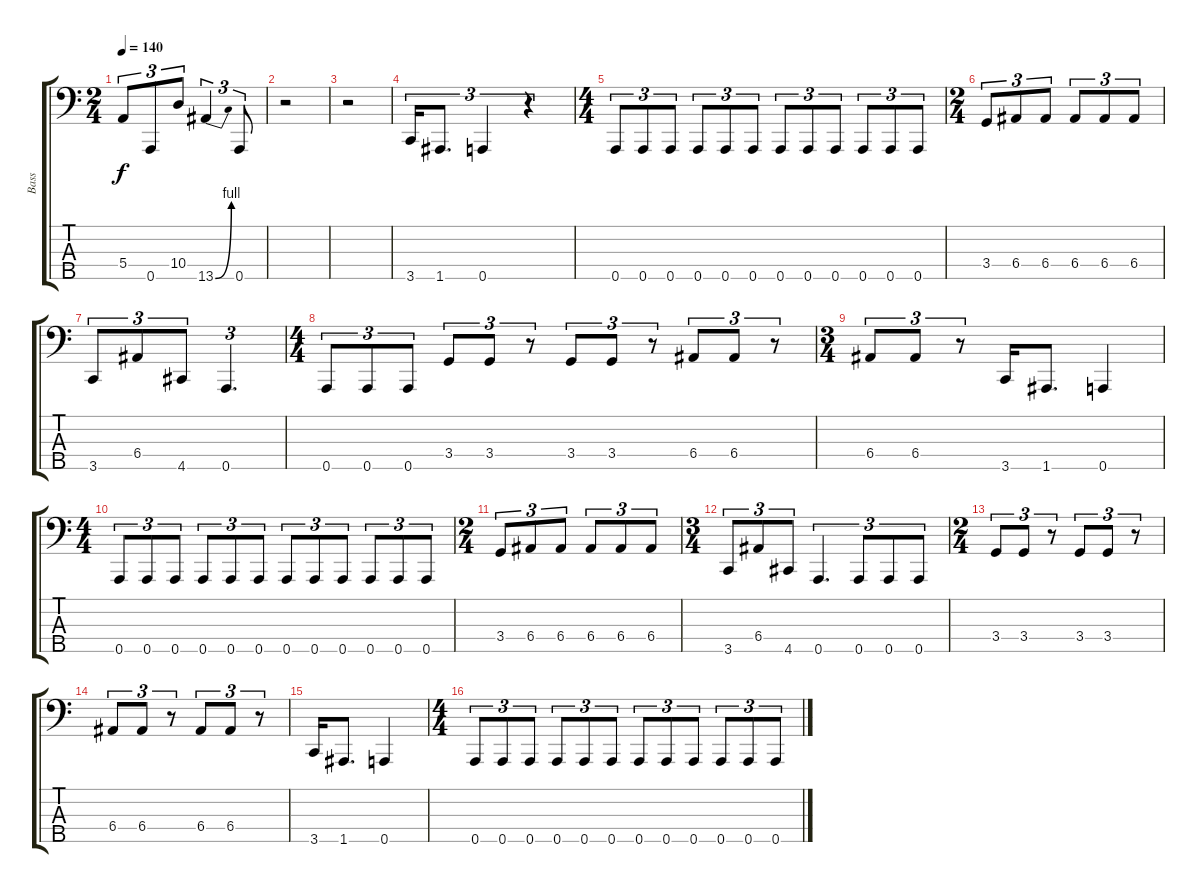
\track ("Bass" "Bass") {instrument electricbassfinger}
\staff {score tabs}
\tuning (Gb2 D2 A1 E1 A0) {hide}
\ts (2 4)
\tempo 140
\clef f4
\ks c
5.4.8{tu (3 2) dy f} 0.5.8{tu (3 2)} 10.4.8{tu (3 2)} 13.5{be (bend 0 0 60 4)}.4{tu (3 2)} 0.5.8{tu (3 2)} |
r.2 |
r.2 |
3.5.16{tu (3 2)} 1.5.8{d tu (3 2)} 0.5.4{tu (3 2)} r.4{tu (3 2)} |
\ts (4 4)
0.5.8{tu (3 2)} 0.5.8{tu (3 2)} 0.5.8{tu (3 2)} 0.5.8{tu (3 2)} 0.5.8{tu (3 2)} 0.5.8{tu (3 2)} 0.5.8{tu (3 2)} 0.5.8{tu (3 2)} 0.5.8{tu (3 2)} 0.5.8{tu (3 2)} 0.5.8{tu (3 2)} 0.5.8{tu (3 2)} |
\ts (2 4)
3.4.8{tu (3 2)} 6.4.8{tu (3 2)} 6.4.8{tu (3 2)} 6.4.8{tu (3 2)} 6.4.8{tu (3 2)} 6.4.8{tu (3 2)} |
3.5.8{tu (3 2)} 6.4.8{tu (3 2)} 4.5.8{tu (3 2)} 0.5.4{d tu (3 2)} |
\ts (4 4)
0.5.8{tu (3 2)} 0.5.8{tu (3 2)} 0.5.8{tu (3 2)} 3.4.8{tu (3 2)} 3.4.8{tu (3 2)} r.8{tu (3 2)} 3.4.8{tu (3 2)} 3.4.8{tu (3 2)} r.8{tu (3 2)} 6.4.8{tu (3 2)} 6.4.8{tu (3 2)} r.8{tu (3 2)} |
\ts (3 4)
6.4.8{tu (3 2)} 6.4.8{tu (3 2)} r.8{tu (3 2)} 3.5.16 1.5.8{d} 0.5.4 |
\ts (4 4)
0.5.8{tu (3 2)} 0.5.8{tu (3 2)} 0.5.8{tu (3 2)} 0.5.8{tu (3 2)} 0.5.8{tu (3 2)} 0.5.8{tu (3 2)} 0.5.8{tu (3 2)} 0.5.8{tu (3 2)} 0.5.8{tu (3 2)} 0.5.8{tu (3 2)} 0.5.8{tu (3 2)} 0.5.8{tu (3 2)} |
\ts (2 4)
3.4.8{tu (3 2)} 6.4.8{tu (3 2)} 6.4.8{tu (3 2)} 6.4.8{tu (3 2)} 6.4.8{tu (3 2)} 6.4.8{tu (3 2)} |
\ts (3 4)
3.5.8{tu (3 2)} 6.4.8{tu (3 2)} 4.5.8{tu (3 2)} 0.5.4{d tu (3 2)} 0.5.8{tu (3 2)} 0.5.8{tu (3 2)} 0.5.8{tu (3 2)} |
\ts (2 4)
3.4.8{tu (3 2)} 3.4.8{tu (3 2)} r.8{tu (3 2)} 3.4.8{tu (3 2)} 3.4.8{tu (3 2)} r.8{tu (3 2)} |
6.4.8{tu (3 2)} 6.4.8{tu (3 2)} r.8{tu (3 2)} 6.4.8{tu (3 2)} 6.4.8{tu (3 2)} r.8{tu (3 2)} |
3.5.16 1.5.8{d} 0.5.4 |
\ts (4 4)
0.5.8{tu (3 2)} 0.5.8{tu (3 2)} 0.5.8{tu (3 2)} 0.5.8{tu (3 2)} 0.5.8{tu (3 2)} 0.5.8{tu (3 2)} 0.5.8{tu (3 2)} 0.5.8{tu (3 2)} 0.5.8{tu (3 2)} 0.5.8{tu (3 2)} 0.5.8{tu (3 2)} 0.5.8{tu (3 2)}
